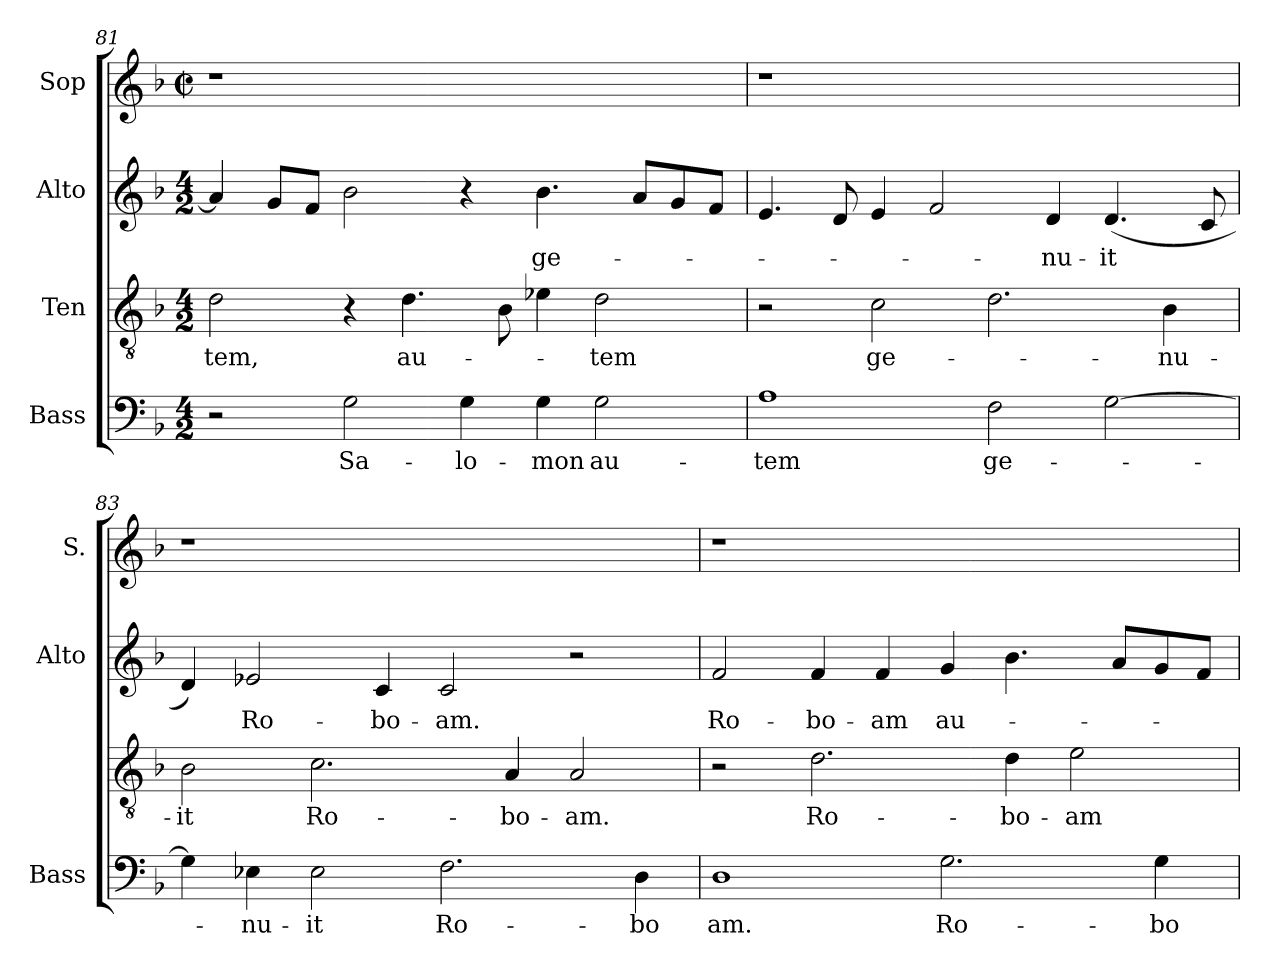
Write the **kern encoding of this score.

**kern	**text	**kern	**text	**kern	**text	**kern
*part4	*part4	*part3	*part3	*part2	*part2	*part1
*staff4	*staff4	*staff3	*staff3	*staff2	*staff2	*staff1
*I"Bass	*	*I"Ten	*	*I"Alto	*	*I"Sop
*I'Bass	*	*	*	*I'Alto	*	*I'S.
*clefF4	*	*clefGv2	*	*clefG2	*	*clefG2
*k[b-]	*	*k[b-]	*	*k[b-]	*	*k[b-]
*F:	*	*F:	*	*F:	*	*F:
*M4/2	*	*M4/2	*	*M4/2	*	*M2/2
*	*	*	*	*	*	*met(c|)
=81	=81	=81	=81	=81	=81	=81
!	!	!	!LO:LY:b:cj	!	!	!
2r	.	2d\	-tem,	4a/]	.	1r
.	.	.	.	8g/L	.	.
.	.	.	.	8f/J	.	.
!	!LO:LY:b:cj	!	!	!	!	!
2G\	Sa-	4r	.	2b-\	.	.
!	!	!	!LO:LY:b:cj	!	!	!
.	.	4.d\	au-	.	.	.
!	!LO:LY:b:cj	!	!	!	!	!
4G\	-lo-	.	.	4r	.	1ryy
.	.	8B-\	.	.	.	.
!	!LO:LY:b:rj	!	!	!	!LO:LY:b:cj	!
4G\	-mon	4e-X\	.	4.b-\	ge-	.
!	!LO:LY:b:cj	!	!LO:LY:b:cj	!	!	!
2G\	au-	2d\	-tem	.	.	.
.	.	.	.	8a/L	.	.
.	.	.	.	8g/	.	.
.	.	.	.	8f/J	.	.
=82	=82	=82	=82	=82	=82	=82
!	!LO:LY:b:cj	!	!	!	!	!
1A	-tem	2r	.	4.e/	.	1r
.	.	.	.	8d/	.	.
!	!	!	!LO:LY:b:cj	!	!	!
.	.	2c\	ge-	4e/	.	.
.	.	.	.	2f/	.	.
!	!LO:LY:b:cj	!	!	!	!	!
2F\	ge-	2.d\	.	.	.	1ryy
!	!	!	!	!	!LO:LY:b:cj	!
.	.	.	.	4d/	-nu-	.
!	!	!	!	!	!LO:LY:b:rj	!
[>2G\	.	.	.	(<4.d/	-it	.
!	!	!	!LO:LY:b:cj	!	!	!
.	.	4B-\	-nu-	.	.	.
.	.	.	.	8c/	.	.
=83	=83	=83	=83	=83	=83	=83
!	!	!	!LO:LY:b:cj	!	!	!
4G\]	.	2B-\	-it	4d/)	.	1r
!	!LO:LY:b:cj	!	!	!	!LO:LY:b:cj	!
4E-X\	-nu-	.	.	2e-X/	Ro-	.
!	!LO:LY:b:rj	!	!LO:LY:b:cj	!	!	!
2E-\	-it	2.c\	Ro-	.	.	.
!	!	!	!	!	!LO:LY:b:cj	!
.	.	.	.	4c/	-bo-	.
!	!LO:LY:b:cj	!	!	!	!LO:LY:b:cj	!
2.F\	Ro-	.	.	2c/	-am.	1ryy
!	!	!	!LO:LY:b:cj	!	!	!
.	.	4A/	-bo-	.	.	.
!	!	!	!LO:LY:b:cj	!	!	!
.	.	2A/	-am.	2r	.	.
!	!LO:LY:b:cj	!	!	!	!	!
4D\	-bo	.	.	.	.	.
!!LO:LB:g=z
=84	=84	=84	=84	=84	=84	=84
!	!LO:LY:b:cj	!	!	!	!LO:LY:b:cj	!
1D	am.	2r	.	2f/	Ro-	1r
!	!	!	!LO:LY:b:cj	!	!LO:LY:b	!
.	.	2.d\	Ro-	4f/	-bo-	.
!	!	!	!	!	!LO:LY:b:rj	!
.	.	.	.	4f/	-am	.
!	!LO:LY:b:cj	!	!	!	!LO:LY:b:cj	!
2.G\	Ro-	.	.	4g/	au-	1ryy
!	!	!	!LO:LY:b	!	!	!
.	.	4d\	-bo-	4.b-\	.	.
!	!	!	!LO:LY:b:rj	!	!	!
.	.	2e\	-am	.	.	.
.	.	.	.	8a/L	.	.
!	!LO:LY:b:cj	!	!	!	!	!
4G\	-bo-	.	.	8g/	.	.
.	.	.	.	8f/J	.	.
=	=	=	=	=	=	=
*-	*-	*-	*-	*-	*-	*-
